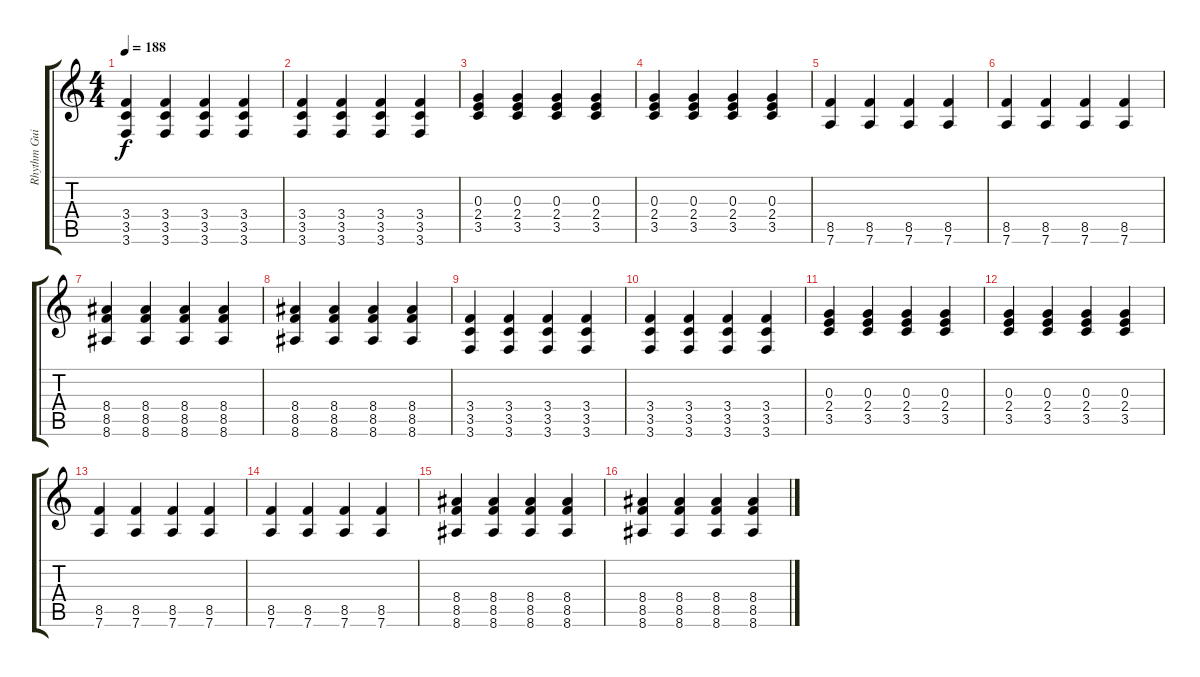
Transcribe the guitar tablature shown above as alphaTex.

\track ("Rhythm Guitar" "Rhythm Gui") {instrument overdrivenguitar}
\staff {score tabs}
\tuning (E4 B3 G3 D3 A2 D2) {hide}
\ts (4 4)
\tempo 188
\clef g2
\ks c
(3.4 3.5 3.6).4{dy f} (3.4 3.5 3.6).4 (3.4 3.5 3.6).4 (3.4 3.5 3.6).4 |
(3.4 3.5 3.6).4 (3.4 3.5 3.6).4 (3.4 3.5 3.6).4 (3.4 3.5 3.6).4 |
(0.3 2.4 3.5).4 (0.3 2.4 3.5).4 (0.3 2.4 3.5).4 (0.3 2.4 3.5).4 |
(0.3 2.4 3.5).4 (0.3 2.4 3.5).4 (0.3 2.4 3.5).4 (0.3 2.4 3.5).4 |
(8.5 7.6).4 (8.5 7.6).4 (8.5 7.6).4 (8.5 7.6).4 |
(8.5 7.6).4 (8.5 7.6).4 (8.5 7.6).4 (8.5 7.6).4 |
(8.4 8.5 8.6).4 (8.4 8.5 8.6).4 (8.4 8.5 8.6).4 (8.4 8.5 8.6).4 |
(8.4 8.5 8.6).4 (8.4 8.5 8.6).4 (8.4 8.5 8.6).4 (8.4 8.5 8.6).4 |
(3.4 3.5 3.6).4 (3.4 3.5 3.6).4 (3.4 3.5 3.6).4 (3.4 3.5 3.6).4 |
(3.4 3.5 3.6).4 (3.4 3.5 3.6).4 (3.4 3.5 3.6).4 (3.4 3.5 3.6).4 |
(0.3 2.4 3.5).4 (0.3 2.4 3.5).4 (0.3 2.4 3.5).4 (0.3 2.4 3.5).4 |
(0.3 2.4 3.5).4 (0.3 2.4 3.5).4 (0.3 2.4 3.5).4 (0.3 2.4 3.5).4 |
(8.5 7.6).4 (8.5 7.6).4 (8.5 7.6).4 (8.5 7.6).4 |
(8.5 7.6).4 (8.5 7.6).4 (8.5 7.6).4 (8.5 7.6).4 |
(8.4 8.5 8.6).4 (8.4 8.5 8.6).4 (8.4 8.5 8.6).4 (8.4 8.5 8.6).4 |
(8.4 8.5 8.6).4 (8.4 8.5 8.6).4 (8.4 8.5 8.6).4 (8.4 8.5 8.6).4
